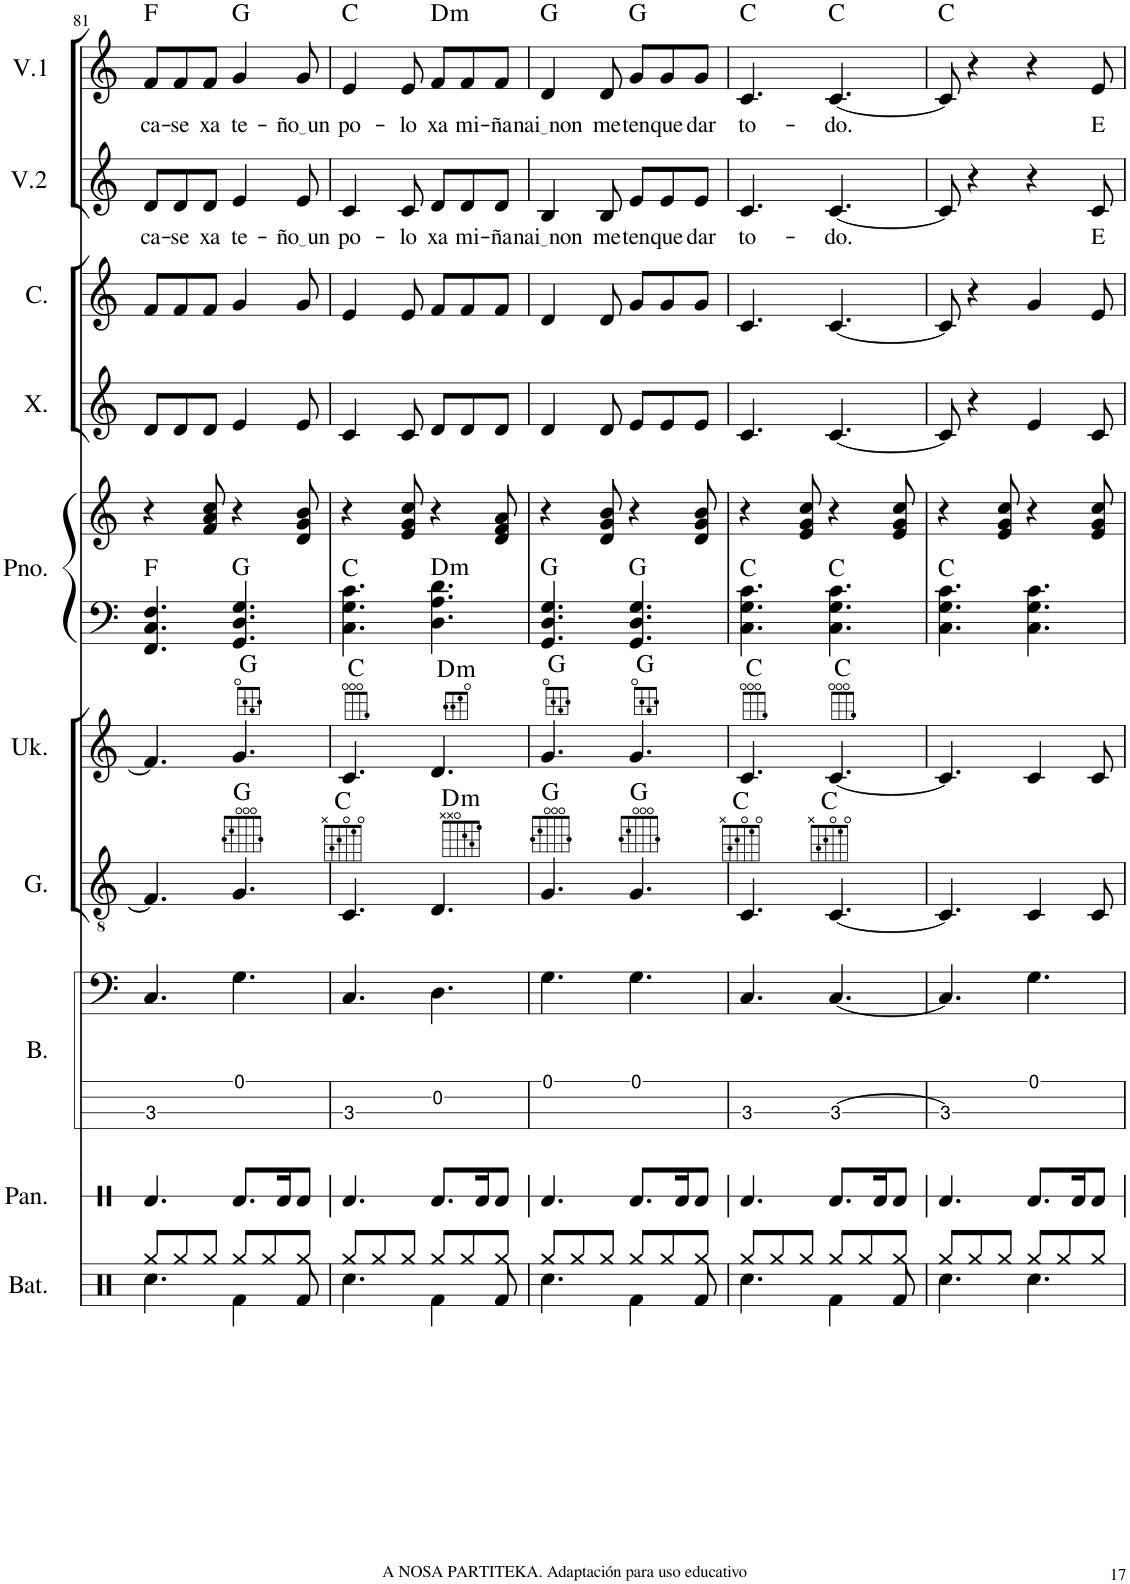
**kern	**kern	**kern	**kern	**kern	**harte	**kern	**harte	**kern	**kern	**harte	**kern	**kern	**kern	**text	**kern	**text	**harte
*part10	*part9	*part8	*part8	*part7	*part7	*part6	*part6	*part5	*part5	*part5	*part4	*part3	*part2	*part2	*part1	*part1	*part1
*staff12	*staff11	*staff10	*staff9	*staff8	*	*staff7	*	*staff6	*staff5	*	*staff4	*staff3	*staff2	*staff2	*staff1	*staff1	*
*I"Batería	*I"Pandeiro	*I"Baixo	*	*I"Guitarra	*	*I"Ukelele	*	*I"Piano	*	*	*I"Xilófono	*I"Carillón	*I"Voz 2	*	*I"Voz 1	*	*
*I'Bat.	*I'Pan.	*I'B.	*	*I'G.	*	*I'Uk.	*	*I'Pno.	*	*	*I'X.	*I'C.	*I'V.2	*	*I'V.1	*	*
!!LO:PB:g=z
*clefX	*clefX	*	*clefF4	*clefGv2	*	*clefG2	*	*clefF4	*clefG2	*	*clefG2	*clefG2	*clefG2	*	*clefG2	*	*
*	*	*Trd7c12	*Trd7c12	*	*	*	*	*	*	*	*Trd-7c-12	*Trd-14c-24	*	*	*	*	*
*k[]	*k[]	*k[]	*k[]	*k[]	*	*k[]	*	*k[]	*k[]	*	*k[]	*k[]	*k[]	*	*k[]	*	*
*M6/8	*M6/8	*M6/8	*M6/8	*M6/8	*	*M6/8	*	*M6/8	*M6/8	*	*M6/8	*M6/8	*M6/8	*	*M6/8	*	*
=81	=81	=81	=81	=81	=81	=81	=81	=81	=81	=81	=81	=81	=81	=81	=81	=81	=81
*^	*	*	*	*	*	*	*	*	*	*	*	*	*	*	*	*	*
!	!	!	!	!	!	!	!	!	!	!	!	!	!	!	!LO:LY:b	!	!LO:LY:b	!
8Rgg/L	4.Rcc\	4.Rd/	4.C	4.C/	4.F/]	.	4.f/]	.	4.FF/ 4.C/ 4.F/	4r	F:maj	8d/L	8f/L	8d/L	ca-	8f/L	ca-	F:maj
!	!	!	!	!	!	!	!	!	!	!	!	!	!	!	!LO:LY:b	!	!LO:LY:b	!
8Rgg/	.	.	.	.	.	.	.	.	.	.	.	8d/	8f/	8d/	-se	8f/	-se	.
!	!	!	!	!	!	!	!	!	!	!	!	!	!	!	!LO:LY:b	!	!LO:LY:b	!
8Rgg/J	.	.	.	.	.	.	.	.	.	8f/ 8a/ 8cc/	.	8d/J	8f/J	8d/J	xa	8f/J	xa	.
!	!	!	!	!	!	!	!	!	!	!	!	!	!	!	!LO:LY:b	!	!LO:LY:b	!
8Rgg/L	4Rf\	8.Rd/L	4.G	4.G\	4.G/	G:maj	4.g/	G:maj	4.GG/ 4.D/ 4.G/	4r	G:maj	4e/	4g/	4e/	te-	4g/	te-	G:maj
8Rgg/	.	.	.	.	.	.	.	.	.	.	.	.	.	.	.	.	.	.
.	.	16Rd/K	.	.	.	.	.	.	.	.	.	.	.	.	.	.	.	.
!	!	!	!	!	!	!	!	!	!	!	!	!	!	!	!LO:LY:b	!	!LO:LY:b	!
8Rgg/J	8Rf/	8Rd/J	.	.	.	.	.	.	.	8d/ 8g/ 8b/	.	8e/	8g/	8e/	ño un	8g/	ño un	.
=82	=82	=82	=82	=82	=82	=82	=82	=82	=82	=82	=82	=82	=82	=82	=82	=82	=82	=82
!	!	!	!	!	!	!	!	!	!	!	!	!	!	!	!LO:LY:b	!	!LO:LY:b	!
8Rgg/L	4.Rcc\	4.Rd/	4.C	4.C/	4.C/	C:maj	4.c/	C:maj	4.C\ 4.G\ 4.c\	4r	C:maj	4c/	4e/	4c/	po-	4e/	po-	C:maj
8Rgg/	.	.	.	.	.	.	.	.	.	.	.	.	.	.	.	.	.	.
!	!	!	!	!	!	!	!	!	!	!	!	!	!	!	!LO:LY:b	!	!LO:LY:b	!
8Rgg/J	.	.	.	.	.	.	.	.	.	8e/ 8g/ 8cc/	.	8c/	8e/	8c/	-lo	8e/	-lo	.
!	!	!	!	!	!	!LO:H:kt=m	!	!LO:H:kt=m	!	!	!LO:H:kt=m	!	!	!	!LO:LY:b	!	!LO:LY:b	!LO:H:kt=m
8Rgg/L	4Rf\	8.Rd/L	4.D	4.D\	4.D/	D:min	4.d/	D:min	4.D\ 4.A\ 4.d\	4r	D:min	8d/L	8f/L	8d/L	xa	8f/L	xa	D:min
!	!	!	!	!	!	!	!	!	!	!	!	!	!	!	!LO:LY:b	!	!LO:LY:b	!
8Rgg/	.	.	.	.	.	.	.	.	.	.	.	8d/	8f/	8d/	mi-	8f/	mi-	.
.	.	16Rd/K	.	.	.	.	.	.	.	.	.	.	.	.	.	.	.	.
!	!	!	!	!	!	!	!	!	!	!	!	!	!	!	!LO:LY:b	!	!LO:LY:b	!
8Rgg/J	8Rf/	8Rd/J	.	.	.	.	.	.	.	8d/ 8f/ 8a/	.	8d/J	8f/J	8d/J	-ña	8f/J	-ña	.
=83	=83	=83	=83	=83	=83	=83	=83	=83	=83	=83	=83	=83	=83	=83	=83	=83	=83	=83
!	!	!	!	!	!	!	!	!	!	!	!	!	!	!	!LO:LY:b	!	!LO:LY:b	!
8Rgg/L	4.Rcc\	4.Rd/	4.G	4.G\	4.G/	G:maj	4.g/	G:maj	4.GG/ 4.D/ 4.G/	4r	G:maj	4d/	4d/	4B/	nai non	4d/	nai non	G:maj
8Rgg/	.	.	.	.	.	.	.	.	.	.	.	.	.	.	.	.	.	.
!	!	!	!	!	!	!	!	!	!	!	!	!	!	!	!LO:LY:b	!	!LO:LY:b	!
8Rgg/J	.	.	.	.	.	.	.	.	.	8d/ 8g/ 8b/	.	8d/	8d/	8B/	me	8d/	me	.
!	!	!	!	!	!	!	!	!	!	!	!	!	!	!	!LO:LY:b	!	!LO:LY:b	!
8Rgg/L	4Rf\	8.Rd/L	4.G	4.G\	4.G/	G:maj	4.g/	G:maj	4.GG/ 4.D/ 4.G/	4r	G:maj	8e/L	8g/L	8e/L	ten	8g/L	ten	G:maj
!	!	!	!	!	!	!	!	!	!	!	!	!	!	!	!LO:LY:b	!	!LO:LY:b	!
8Rgg/	.	.	.	.	.	.	.	.	.	.	.	8e/	8g/	8e/	que	8g/	que	.
.	.	16Rd/K	.	.	.	.	.	.	.	.	.	.	.	.	.	.	.	.
!	!	!	!	!	!	!	!	!	!	!	!	!	!	!	!LO:LY:b	!	!LO:LY:b	!
8Rgg/J	8Rf/	8Rd/J	.	.	.	.	.	.	.	8d/ 8g/ 8b/	.	8e/J	8g/J	8e/J	dar	8g/J	dar	.
=84	=84	=84	=84	=84	=84	=84	=84	=84	=84	=84	=84	=84	=84	=84	=84	=84	=84	=84
!	!	!	!	!	!	!	!	!	!	!	!	!	!	!	!LO:LY:b	!	!LO:LY:b	!
8Rgg/L	4.Rcc\	4.Rd/	4.C	4.C/	4.C/	C:maj	4.c/	C:maj	4.C\ 4.G\ 4.c\	4r	C:maj	4.c/	4.c/	4.c/	to-	4.c/	to-	C:maj
8Rgg/	.	.	.	.	.	.	.	.	.	.	.	.	.	.	.	.	.	.
8Rgg/J	.	.	.	.	.	.	.	.	.	8e/ 8g/ 8cc/	.	.	.	.	.	.	.	.
!	!	!	!	!	!	!	!	!	!	!	!	!	!	!	!LO:LY:b	!	!LO:LY:b	!
8Rgg/L	4Rf\	8.Rd/L	[4.C	[4.C/	[4.C/	C:maj	[4.c/	C:maj	4.C\ 4.G\ 4.c\	4r	C:maj	[4.c/	[4.c/	[4.c/	-do.	[4.c/	-do.	C:maj
8Rgg/	.	.	.	.	.	.	.	.	.	.	.	.	.	.	.	.	.	.
.	.	16Rd/K	.	.	.	.	.	.	.	.	.	.	.	.	.	.	.	.
8Rgg/J	8Rf/	8Rd/J	.	.	.	.	.	.	.	8e/ 8g/ 8cc/	.	.	.	.	.	.	.	.
=85	=85	=85	=85	=85	=85	=85	=85	=85	=85	=85	=85	=85	=85	=85	=85	=85	=85	=85
8Rgg/L	4.Rcc\	4.Rd/	4.C]	4.C/]	4.C/]	.	4.c/]	.	4.C\ 4.G\ 4.c\	4r	C:maj	8c/]	8c/]	8c/]	.	8c/]	.	C:maj
8Rgg/	.	.	.	.	.	.	.	.	.	.	.	4r	4r	4r	.	4r	.	.
8Rgg/J	.	.	.	.	.	.	.	.	.	8e/ 8g/ 8cc/	.	.	.	.	.	.	.	.
8Rgg/L	4.Rcc\	8.Rd/L	4.G	4.G\	4C/	.	4c/	.	4.C\ 4.G\ 4.c\	4r	.	4e/	4g/	4r	.	4r	.	.
8Rgg/	.	.	.	.	.	.	.	.	.	.	.	.	.	.	.	.	.	.
.	.	16Rd/K	.	.	.	.	.	.	.	.	.	.	.	.	.	.	.	.
!	!	!	!	!	!	!	!	!	!	!	!	!	!	!	!LO:LY:b	!	!LO:LY:b	!
8Rgg/J	.	8Rd/J	.	.	8C/	.	8c/	.	.	8e/ 8g/ 8cc/	.	8c/	8e/	8c/	-E	8e/	-E	.
*v	*v	*	*	*	*	*	*	*	*	*	*	*	*	*	*	*	*	*
=	=	=	=	=	=	=	=	=	=	=	=	=	=	=	=	=	=
*-	*-	*-	*-	*-	*-	*-	*-	*-	*-	*-	*-	*-	*-	*-	*-	*-	*-
